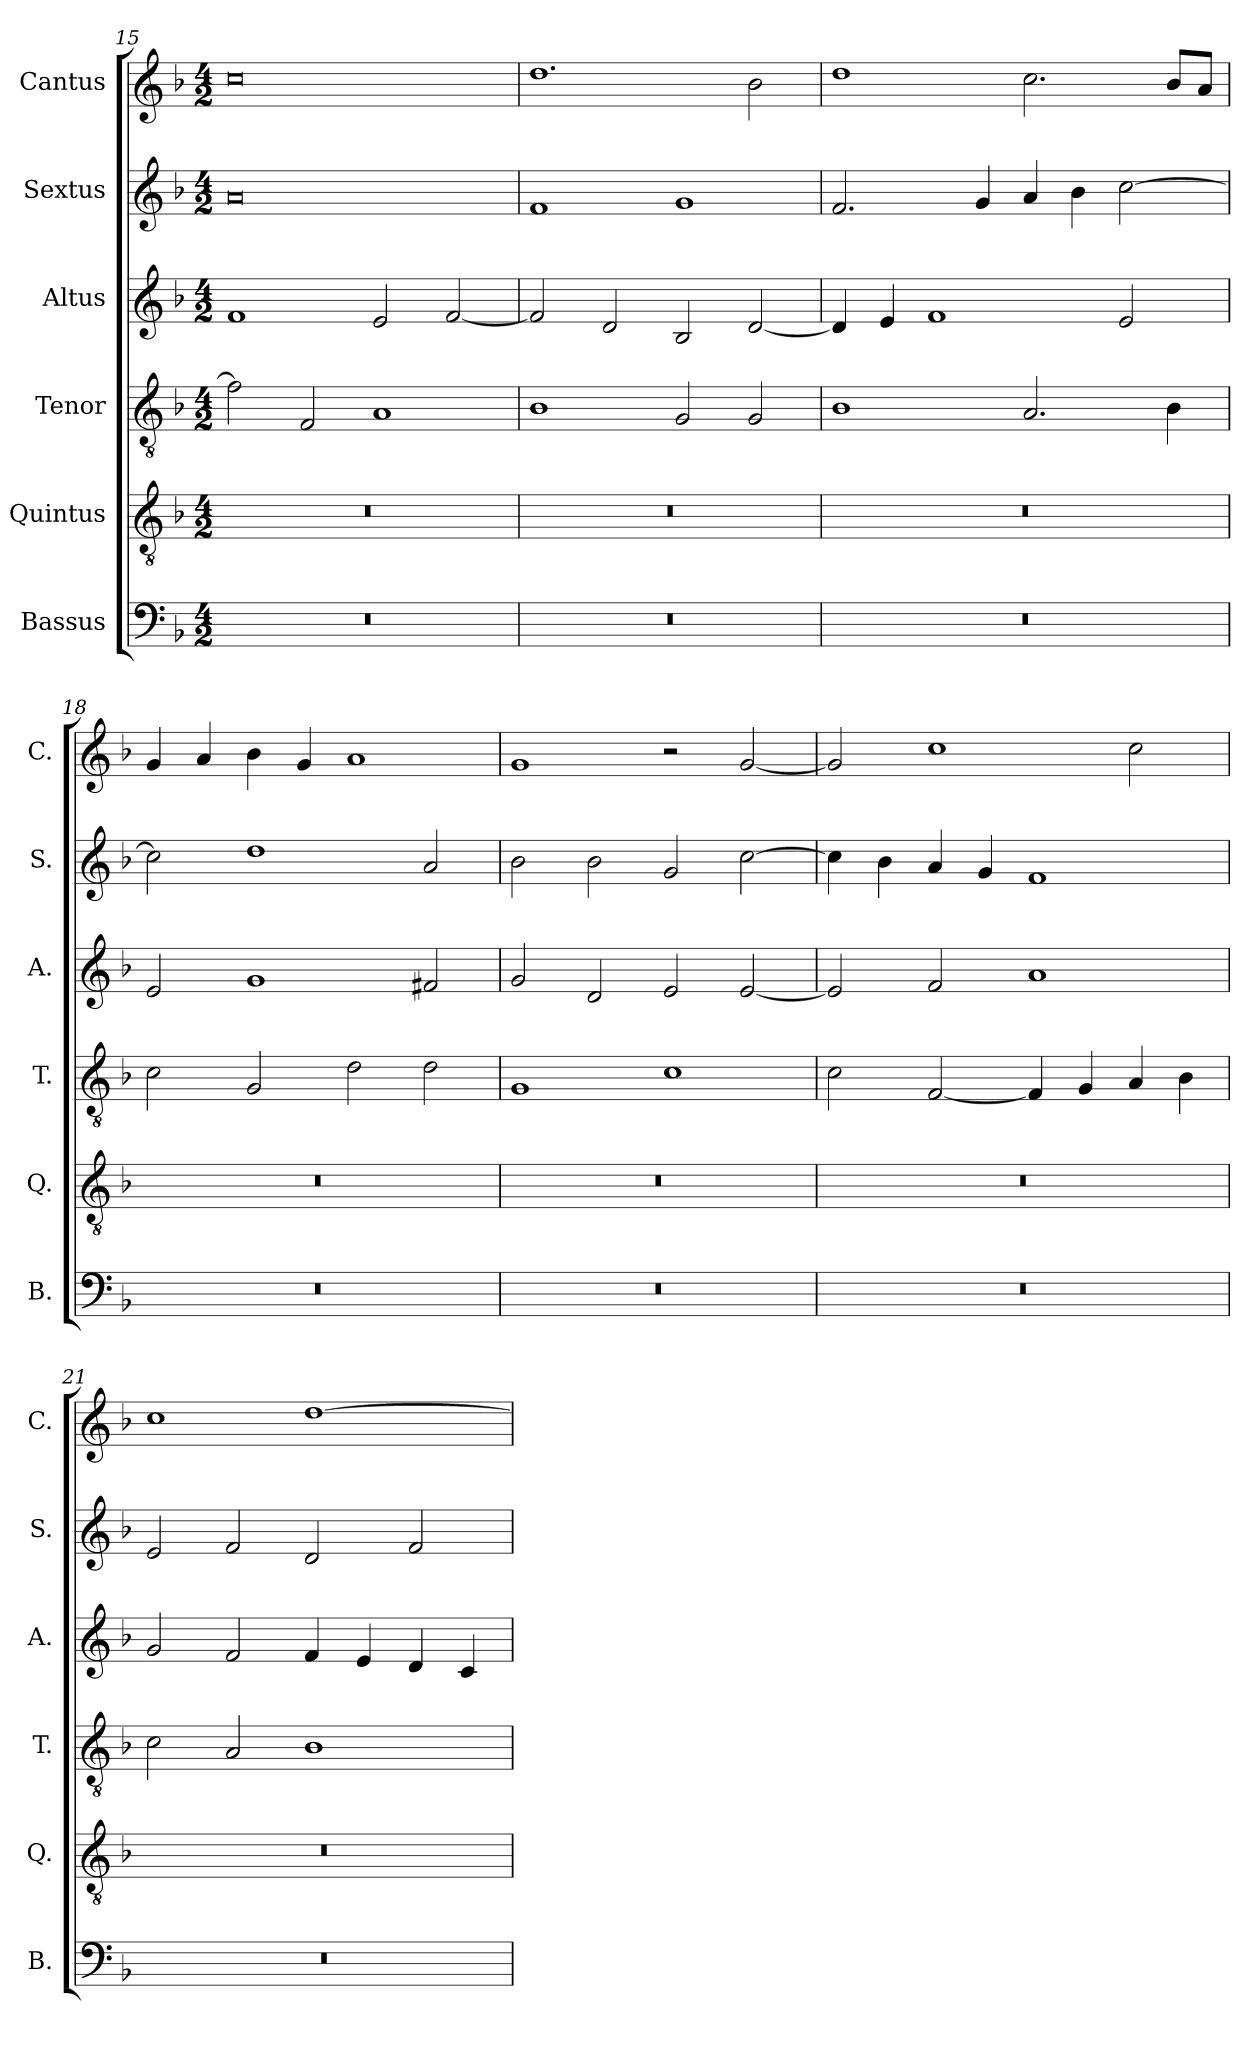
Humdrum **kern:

**kern	**kern	**kern	**kern	**kern	**kern
*part6	*part5	*part4	*part3	*part2	*part1
*staff6	*staff5	*staff4	*staff3	*staff2	*staff1
*I"Bassus	*I"Quintus	*I"Tenor	*I"Altus	*I"Sextus	*I"Cantus
*I'B.	*I'Q.	*I'T.	*I'A.	*I'S.	*I'C.
*clefF4	*clefGv2	*clefGv2	*clefG2	*clefG2	*clefG2
*k[b-]	*k[b-]	*k[b-]	*k[b-]	*k[b-]	*k[b-]
*F:	*F:	*F:	*F:	*F:	*F:
*M4/2	*M4/2	*M4/2	*M4/2	*M4/2	*M4/2
=15	=15	=15	=15	=15	=15
0r	0r	2f\]	1f	0a	0cc
.	.	2F/	.	.	.
.	.	1A	2e/	.	.
.	.	.	[2f/	.	.
=16	=16	=16	=16	=16	=16
0r	0r	1B-	2f/]	1f	1.dd
.	.	.	2d/	.	.
.	.	2G/	2B-/	1g	.
.	.	2G/	[2d/	.	2b-\
!!LO:LB:g=z
=17	=17	=17	=17	=17	=17
0r	0r	1B-	4d/]	2.f/	1dd
.	.	.	4e/	.	.
.	.	.	1f	.	.
.	.	.	.	4g/	.
.	.	2.A/	.	4a/	2.cc\
.	.	.	.	4b-\	.
.	.	.	2e/	[2cc\	.
.	.	4B-\	.	.	8b-/L
.	.	.	.	.	8a/J
=18	=18	=18	=18	=18	=18
0r	0r	2c\	2e/	2cc\]	4g/
.	.	.	.	.	4a/
.	.	2G/	1g	1dd	4b-\
.	.	.	.	.	4g/
.	.	2d\	.	.	1a
.	.	2d\	2f#X/	2a/	.
=19	=19	=19	=19	=19	=19
0r	0r	1G	2g/	2b-\	1g
.	.	.	2d/	2b-\	.
.	.	1c	2e/	2g/	2r
.	.	.	[2e/	[2cc\	[2g/
=20	=20	=20	=20	=20	=20
0r	0r	2c\	2e/]	4cc\]	2g/]
.	.	.	.	4b-\	.
.	.	[2F/	2f/	4a/	1cc
.	.	.	.	4g/	.
.	.	4F/]	1a	1f	.
.	.	4G/	.	.	.
.	.	4A/	.	.	2cc\
.	.	4B-\	.	.	.
=21	=21	=21	=21	=21	=21
0r	0r	2c\	2g/	2e/	1cc
.	.	2A/	2f/	2f/	.
.	.	1B-	4f/	2d/	[1dd
.	.	.	4e/	.	.
.	.	.	4d/	2f/	.
.	.	.	4c/	.	.
=	=	=	=	=	=
*-	*-	*-	*-	*-	*-
